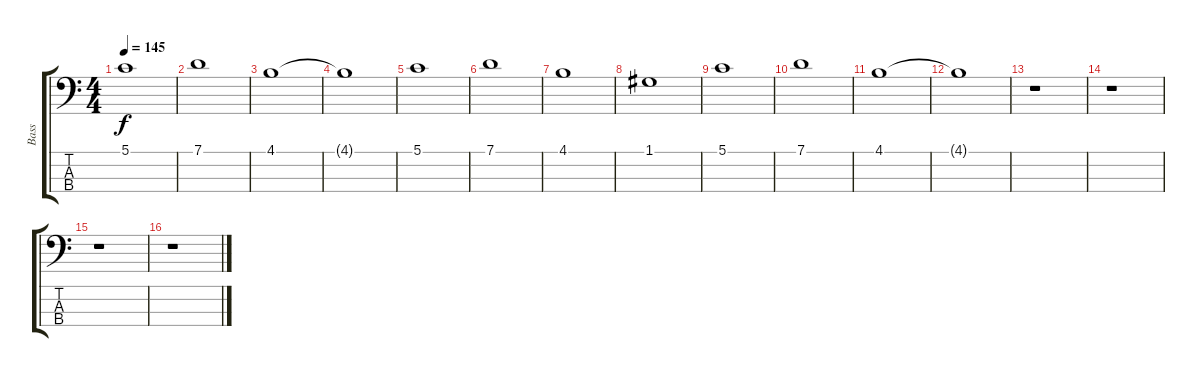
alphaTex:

\track ("Bass" "Bass") {instrument electricbassfinger}
\staff {score tabs}
\tuning (G2 D2 A1 E1) {hide}
\ts (4 4)
\tempo 145
\clef f4
\ks c
5.1.1{dy f} |
7.1.1 |
4.1.1 |
4.1{t}.1 |
5.1.1 |
7.1.1 |
4.1.1 |
1.1.1 |
5.1.1 |
7.1.1 |
4.1.1 |
4.1{t}.1 |
r.1 |
r.1 |
r.1 |
r.1
